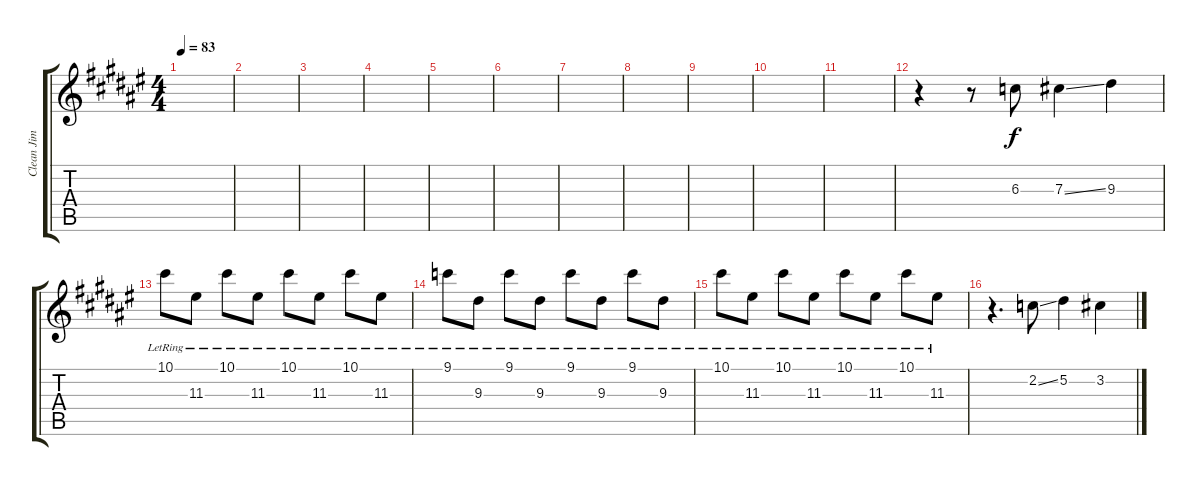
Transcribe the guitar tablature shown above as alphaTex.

\track ("Clean Jim" "Clean Jim") {instrument electricguitarjazz}
\staff {score tabs}
\tuning (Eb4 Bb3 Gb3 Db3 Ab2 Eb2) {hide}
\ts (4 4)
\tempo 83
\clef g2
\ks d#minor
|
|
|
|
|
|
|
|
|
|
|
r.4 r.8 6.3.8 7.3{ss}.4 9.3.4 |
10.1{lr}.8 11.3{lr}.8 10.1{lr}.8 11.3{lr}.8 10.1{lr}.8 11.3{lr}.8 10.1{lr}.8 11.3{lr}.8 |
9.1{lr}.8 9.3{lr}.8 9.1{lr}.8 9.3{lr}.8 9.1{lr}.8 9.3{lr}.8 9.1{lr}.8 9.3{lr}.8 |
10.1{lr}.8 11.3{lr}.8 10.1{lr}.8 11.3{lr}.8 10.1{lr}.8 11.3{lr}.8 10.1{lr}.8 11.3{lr}.8 |
r.4{d} 2.2{ss}.8 5.2.4 3.2.4
